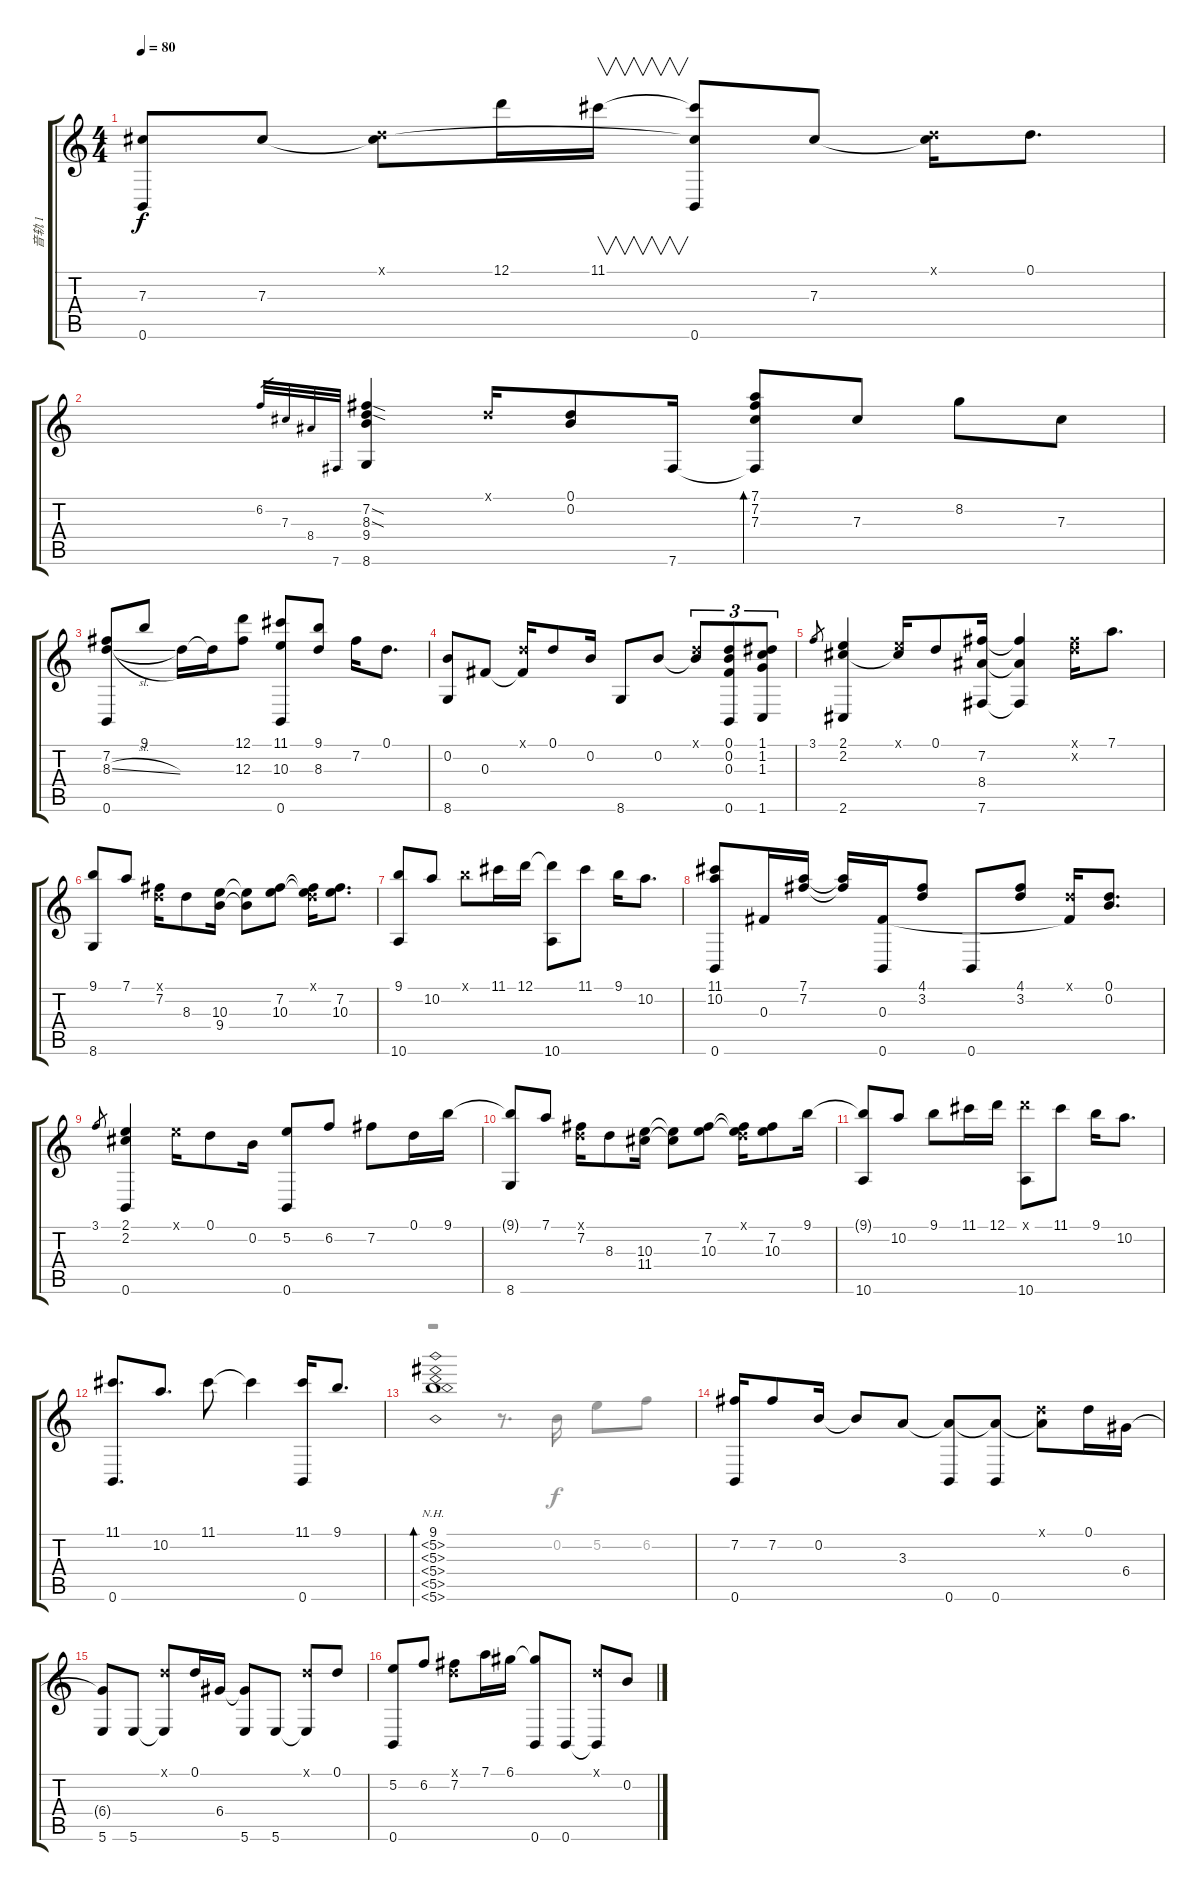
\track ("音轨 1" "音轨 1") {instrument acousticguitarsteel}
\staff {score tabs}
\tuning (D4 B3 Gb3 D3 B2 B1) {hide}
\voice
\ts (4 4)
\tempo 80
\clef g2
\ks c
(7.3{t} 0.6).8{dy f} 7.3.8 (0.1{x} 7.3{t}).8 12.1.16 11.1.16{v} (11.1{t} 7.3{t} 0.6).8 7.3.8 (0.1{x} 7.3{t}).16 0.1.8{d} |
6.2.32{gr} 7.3.32{gr} 8.4.32{gr} 7.6.32{gr} (7.2{sod} 8.3{sod} 9.4 8.6).4 0.1{x}.16 (0.1 0.2).8 7.6.16 (7.1 7.2 7.3 7.6{t}).8{bd 240} 7.3.8 8.2.8 7.3.8 |
(7.2 8.3{sl} 0.6).8 9.1.8 8.3{t}.16 8.3{t}.16 (12.1 12.3).8 (11.1 10.3 0.6).8 (9.1 8.3).8 7.2.16 0.1.8{d} |
(0.2 8.6).8 0.3.8 (0.1{x} 0.3{t}).16 0.1.8 0.2.16 8.6.8 0.2.8 (0.1{x} 0.2{t}).8{tu (3 2)} (0.1 0.2 0.3 0.6).8{tu (3 2)} (1.1 1.2 1.3 1.6).8{tu (3 2)} |
3.1.8{gr} (2.1 2.2 2.6).4 (2.1{x} 2.2{t}).16 0.1.8 (7.2 8.4 7.6).16 (7.2{t} 8.4{t} 7.6{t}).4 (0.1{x} 7.2{x}).16 7.1.8{d} |
(9.1 8.6).8 7.1.8 (0.1{x} 7.2).16 8.3.8 (10.3 9.4).16 (10.3{t} 9.4{t}).8 (7.2 10.3).8 (0.1{x} 7.2{t} 10.3{t}).16 (7.2 10.3).8{d} |
(9.1 10.6).8 10.2.8 9.1{x}.8 11.1.16 12.1.16 (12.1{t} 10.6).8 11.1.8 9.1.16 10.2.8{d} |
(11.1 10.2 0.6).8 0.3.16 (7.1 7.2).16 (7.1{t} 7.2{t}).16 (0.3 0.6).16 (4.1 3.2).8 0.6.8 (4.1 3.2).8 (0.1{x} 0.3{t}).16 (0.1 0.2).8{d} |
3.1.8{gr} (2.1 2.2 0.6).4 2.1{x}.16 0.1.8 0.2.16 (5.2 0.6).8 6.2.8 7.2.8 0.1.16 9.1.16 |
(9.1{t} 8.6).8 7.1.8 (0.1{x} 7.2).16 8.3.8 (10.3 11.4).16 (10.3{t} 11.4{t}).8 (7.2 10.3).8 (0.1{x} 7.2{t} 10.3{t}).16 (7.2 10.3).8 9.1.16 |
(9.1{t} 10.6).8 10.2.8 9.1.8 11.1.16 12.1.16 (12.1{x} 10.6).8 11.1.8 9.1.16 10.2.8{d} |
(11.1 0.6).8{d} 10.2.8{d} 11.1.8 11.1{t}.4 (11.1 0.6).16 9.1.8{d} |
(9.1 5.2{nh} 5.3{nh} 5.4{nh} 5.5{nh} 5.6{nh}).1{bd 240} |
(7.2 0.6).16 7.2.8 0.2.16 0.2{t}.8 3.3.8 (3.3{t} 0.6).8 (3.3{t} 0.6).8 (0.1{x} 3.3{t}).8 0.1.16 6.4.16 |
(6.4{t} 5.6).8 5.6.8 (0.1{x} 5.6{t}).8 0.1.16 6.4.16 (6.4{t} 5.6).8 5.6.8 (0.1{x} 5.6{t}).8 0.1.8 |
(5.2 0.6).8 6.2.8 (0.1{x} 7.2).8 7.1.16 6.1.16 (6.1{t} 0.6).8 0.6.8 (0.1{x} 0.6{t}).8 0.2.8
\voice
\clef g2
\ottava regular
\simile none
\ks c
|
|
|
|
|
|
|
|
|
|
|
|
r.2 r.8{d} 0.2.16 5.2.8 6.2.8 |
|
|
